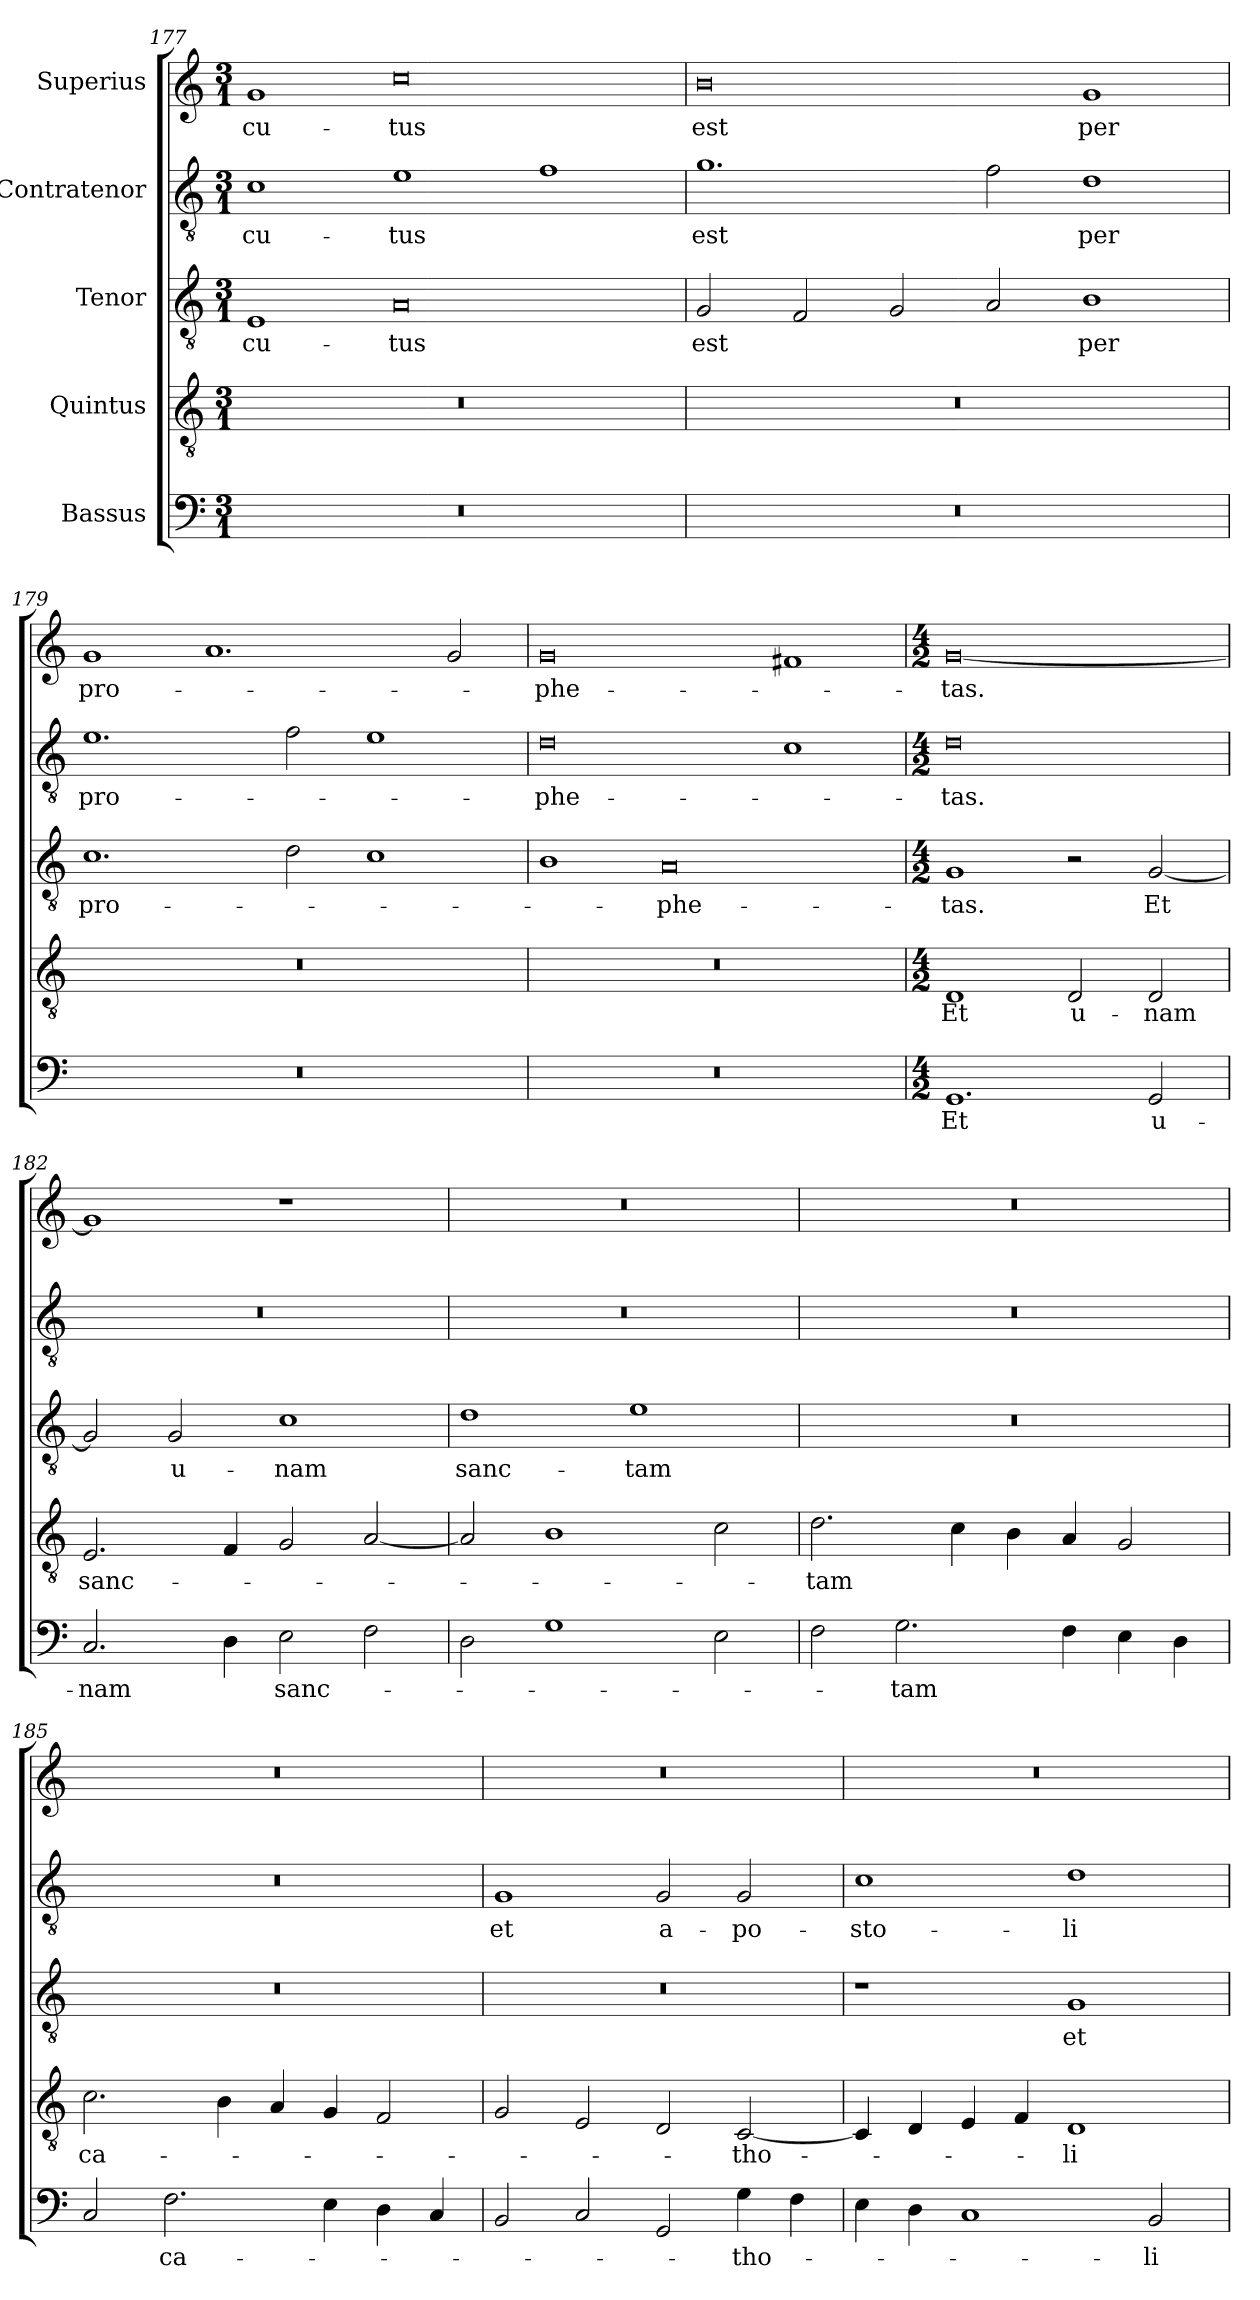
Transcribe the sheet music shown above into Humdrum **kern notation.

**kern	**text	**kern	**text	**kern	**text	**kern	**text	**kern	**text
*part5	*part5	*part4	*part4	*part3	*part3	*part2	*part2	*part1	*part1
*staff5	*staff5	*staff4	*staff4	*staff3	*staff3	*staff2	*staff2	*staff1	*staff1
*I"Bassus	*	*I"Quintus	*	*I"Tenor	*	*I"Contratenor	*	*I"Superius	*
*clefF4	*	*clefGv2	*	*clefGv2	*	*clefGv2	*	*clefG2	*
*k[]	*	*k[]	*	*k[]	*	*k[]	*	*k[]	*
*M3/1	*	*M3/1	*	*M3/1	*	*M3/1	*	*M3/1	*
=177	=177	=177	=177	=177	=177	=177	=177	=177	=177
!LO:N:vis=0	!	!LO:N:vis=0	!	!	!	!	!	!	!
0.r	.	0.r	.	1E/	-cu-	1c\	-cu-	1g/	-cu-
.	.	.	.	0A/	-tus	1e\	-tus	0cc\	-tus
.	.	.	.	.	.	1f\	.	.	.
=178	=178	=178	=178	=178	=178	=178	=178	=178	=178
!LO:N:vis=0	!	!LO:N:vis=0	!	!	!	!	!	!	!
0.r	.	0.r	.	2G/	est	1.g/	est	0b\	est
.	.	.	.	2F/	.	.	.	.	.
.	.	.	.	2G/	.	.	.	.	.
.	.	.	.	2A/	.	2f\	.	.	.
.	.	.	.	1B\	per	1d/	per	1g/	per
=179	=179	=179	=179	=179	=179	=179	=179	=179	=179
!LO:N:vis=0	!	!LO:N:vis=0	!	!	!	!	!	!	!
0.r	.	0.r	.	1.c/	pro-	1.e/	pro-	1g/	pro-
.	.	.	.	.	.	.	.	1.a/	.
.	.	.	.	2d\	.	2f\	.	.	.
.	.	.	.	1c/	.	1e/	.	.	.
.	.	.	.	.	.	.	.	2g/	.
=180	=180	=180	=180	=180	=180	=180	=180	=180	=180
!LO:N:vis=0	!	!LO:N:vis=0	!	!	!	!	!	!	!
0.r	.	0.r	.	1B\	.	0d\	-phe-	0g/	-phe-
.	.	.	.	0A/	-phe-	.	.	.	.
.	.	.	.	.	.	1c\	.	1f#X/	.
=181	=181	=181	=181	=181	=181	=181	=181	=181	=181
*M4/2	*	*M4/2	*	*M4/2	*	*M4/2	*	*M4/2	*
1.GG/	Et	1D/	Et	1G/	-tas.	0d\	-tas.	[0g/	-tas.
.	.	2D/	u-	2r	.	.	.	.	.
2GG/	u-	2D/	-nam	[2G/	Et	.	.	.	.
=182	=182	=182	=182	=182	=182	=182	=182	=182	=182
2.C/	-nam	2.E/	sanc-	2G/]	.	0r	.	1g/]	.
.	.	.	.	2G/	u-	.	.	.	.
4D\	.	4F/	.	.	.	.	.	.	.
2E\	sanc-	2G/	.	1c\	-nam	.	.	1r	.
2F\	.	[2A/	.	.	.	.	.	.	.
=183	=183	=183	=183	=183	=183	=183	=183	=183	=183
2D\	.	2A/]	.	1d\	sanc-	0r	.	0r	.
1G\	.	1B\	.	.	.	.	.	.	.
.	.	.	.	1e\	-tam	.	.	.	.
2E\	.	2c\	.	.	.	.	.	.	.
=184	=184	=184	=184	=184	=184	=184	=184	=184	=184
2F\	.	2.d\	-tam	0r	.	0r	.	0r	.
2.G\	-tam	.	.	.	.	.	.	.	.
.	.	4c\	.	.	.	.	.	.	.
.	.	4B\	.	.	.	.	.	.	.
4F\	.	4A/	.	.	.	.	.	.	.
4E\	.	2G/	.	.	.	.	.	.	.
4D\	.	.	.	.	.	.	.	.	.
=185	=185	=185	=185	=185	=185	=185	=185	=185	=185
2C/	.	2.c\	ca-	0r	.	0r	.	0r	.
2.F\	ca-	.	.	.	.	.	.	.	.
.	.	4B\	.	.	.	.	.	.	.
.	.	4A/	.	.	.	.	.	.	.
4E\	.	4G/	.	.	.	.	.	.	.
4D\	.	2F/	.	.	.	.	.	.	.
4C/	.	.	.	.	.	.	.	.	.
=186	=186	=186	=186	=186	=186	=186	=186	=186	=186
2BB/	.	2G/	.	0r	.	1G/	et	0r	.
2C/	.	2E/	.	.	.	.	.	.	.
2GG/	.	2D/	.	.	.	2G/	a-	.	.
4G\	-tho-	[2C/	-tho-	.	.	2G/	-po-	.	.
4F\	.	.	.	.	.	.	.	.	.
=187	=187	=187	=187	=187	=187	=187	=187	=187	=187
4E\	.	4C/]	.	1r	.	1c\	-sto-	0r	.
4D\	.	4D/	.	.	.	.	.	.	.
1C/	.	4E/	.	.	.	.	.	.	.
.	.	4F/	.	.	.	.	.	.	.
.	.	1D/	-li-	1G/	et	1d\	-li-	.	.
2BB/	-li-	.	.	.	.	.	.	.	.
=	=	=	=	=	=	=	=	=	=
*-	*-	*-	*-	*-	*-	*-	*-	*-	*-
